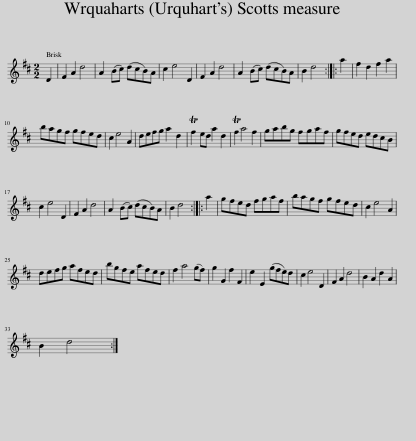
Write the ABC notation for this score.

X:1
L:1/8
M:2/2
I:linebreak $
K:D
V:1 treble
V:1
 D2 | F2 A2 d4 | A2 (Bc) (dcB)A | c2 e4 D2 | F2 A2 d4 | %5
 A2 (Bc) (dcB)A | B2 d4 :: a2 | f2 d2 f2 a2 |$ bagf gfed | %10
 c2 e4 A2 | defg a2 d2 | Tf2 ed a2 d2 | Tf2 a4 f2 | gabg fgaf | %15
 gfed edcB |$ c2 e4 D2 | F2 A2 d4 | A2 (Bc) (dcB)A | B2 d4 :: %20
 a2 | gfed fgaf | bagf gfed | c2 e4 A2 |$ defg afed | %25
 bgfe afed | f2 a4 (gf) | g2 G2 f2 F2 | e2 E2 (gfe)d | c2 e4 D2 | %30
 F2 A2 d4 | B2 A2 d2 A2 |$ B2 d4 :| %33
